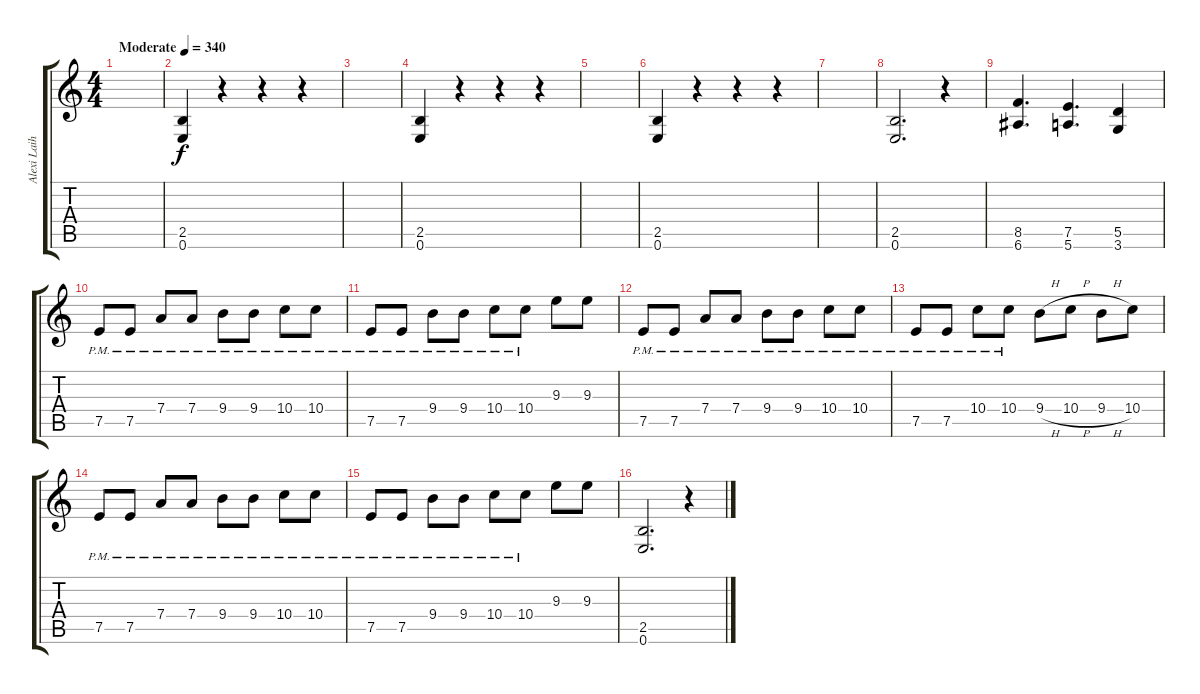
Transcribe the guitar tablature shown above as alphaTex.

\track ("Alexi Laiho Rythm" "Alexi Laih") {instrument overdrivenguitar}
\staff {score tabs}
\tuning (E4 B3 G3 D3 A2 E2) {hide}
\ts (4 4)
\tempo (340 "Moderate")
\clef g2
\ks c
|
(2.5 0.6).4 r.4 r.4 r.4 |
|
(2.5 0.6).4 r.4 r.4 r.4 |
|
(2.5 0.6).4 r.4 r.4 r.4 |
|
(2.5 0.6).2{d} r.4 |
(8.5 6.6).4{d} (7.5 5.6).4{d} (5.5 3.6).4 |
7.5{pm}.8 7.5{pm}.8 7.4{pm}.8 7.4{pm}.8 9.4{pm}.8 9.4{pm}.8 10.4{pm}.8 10.4{pm}.8 |
7.5{pm}.8 7.5{pm}.8 9.4{pm}.8 9.4{pm}.8 10.4{pm}.8 10.4{pm}.8 9.3.8 9.3.8 |
7.5{pm}.8 7.5{pm}.8 7.4{pm}.8 7.4{pm}.8 9.4{pm}.8 9.4{pm}.8 10.4{pm}.8 10.4{pm}.8 |
7.5{pm}.8 7.5{pm}.8 10.4{pm}.8 10.4{pm}.8 9.4{h}.8 10.4{h}.8 9.4{h}.8 10.4.8 |
7.5{pm}.8 7.5{pm}.8 7.4{pm}.8 7.4{pm}.8 9.4{pm}.8 9.4{pm}.8 10.4{pm}.8 10.4{pm}.8 |
7.5{pm}.8 7.5{pm}.8 9.4{pm}.8 9.4{pm}.8 10.4{pm}.8 10.4{pm}.8 9.3.8 9.3.8 |
(2.5 0.6).2{d} r.4
